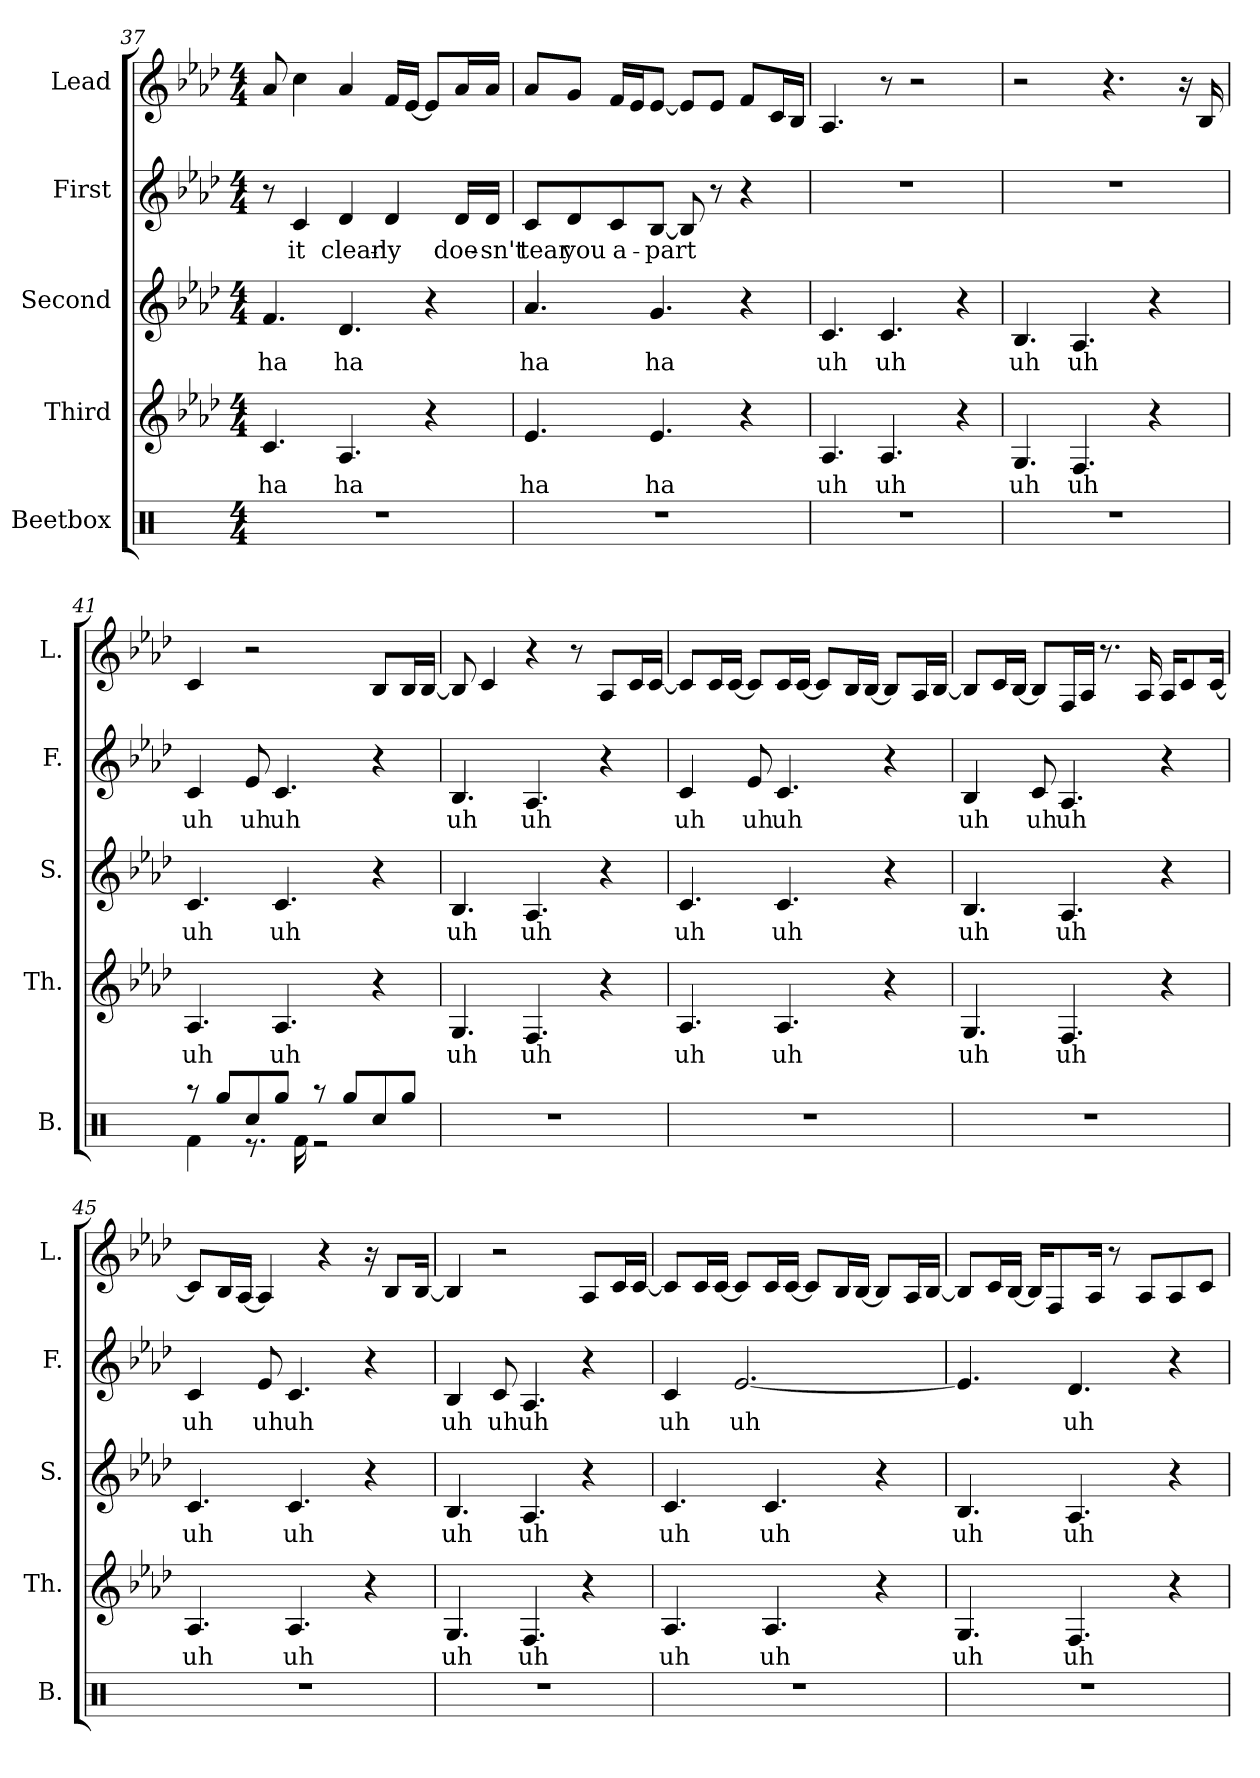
**kern	**kern	**text	**kern	**text	**kern	**text	**kern
*part5	*part4	*part4	*part3	*part3	*part2	*part2	*part1
*staff5	*staff4	*staff4	*staff3	*staff3	*staff2	*staff2	*staff1
*I"Beetbox	*I"Third	*	*I"Second	*	*I"First	*	*I"Lead
*I'B.	*I'Th.	*	*I'S.	*	*I'F.	*	*I'L.
!!LO:PB:g=z
*clefX	*clefG2	*	*clefG2	*	*clefG2	*	*clefG2
*k[]	*k[b-e-a-d-]	*	*k[b-e-a-d-]	*	*k[b-e-a-d-]	*	*k[b-e-a-d-]
*M4/4	*M4/4	*	*M4/4	*	*M4/4	*	*M4/4
=37	=37	=37	=37	=37	=37	=37	=37
1r	4.c/	ha	4.f/	ha	8r	.	8a-/
.	.	.	.	.	4c/	it	4cc\
.	4.A-/	ha	4.d-/	ha	4d-/	clear-	4a-/
.	.	.	.	.	4d-/	-ly	16f/LL
.	.	.	.	.	.	.	[16e-/JJ
.	4r	.	4r	.	.	.	8e-/L]
.	.	.	.	.	16d-/LL	doe-	16a-/L
.	.	.	.	.	16d-/JJ	-sn't	16a-/JJ
=38	=38	=38	=38	=38	=38	=38	=38
1r	4.e-/	ha	4.a-/	ha	8c/L	tear	8a-/L
.	.	.	.	.	8d-/	you	8g/J
.	.	.	.	.	8c/	a-	16f/LL
.	.	.	.	.	.	.	16e-/J
.	4.e-/	ha	4.g/	ha	[8B-/J	-part	[8e-/J
.	.	.	.	.	8B-/]	.	8e-/L]
.	.	.	.	.	8r	.	8e-/J
.	4r	.	4r	.	4r	.	8f/L
.	.	.	.	.	.	.	16c/L
.	.	.	.	.	.	.	16B-/JJ
=39	=39	=39	=39	=39	=39	=39	=39
1r	4.A-/	uh	4.c/	uh	1r	.	4.A-/
.	4.A-/	uh	4.c/	uh	.	.	8r
.	.	.	.	.	.	.	2r
.	4r	.	4r	.	.	.	.
=40	=40	=40	=40	=40	=40	=40	=40
1r	4.G/	uh	4.B-/	uh	1r	.	2r
.	4.F/	uh	4.A-/	uh	.	.	.
.	.	.	.	.	.	.	4.r
.	4r	.	4r	.	.	.	.
.	.	.	.	.	.	.	16r
.	.	.	.	.	.	.	16B-/
!!LO:LB:g=z
=41	=41	=41	=41	=41	=41	=41	=41
*^	*	*	*	*	*	*	*
8r	4Rf\	4.A-/	uh	4.c/	uh	4c/	uh	4c/
8Rgg/L	.	.	.	.	.	.	.	.
8Rcc/	8.r	.	.	.	.	8e-/	uh	2r
8Rgg/J	.	4.A-/	uh	4.c/	uh	4.c/	uh	.
.	16Rf\	.	.	.	.	.	.	.
8r	2r	.	.	.	.	.	.	.
8Rgg/L	.	.	.	.	.	.	.	.
8Rcc/	.	4r	.	4r	.	4r	.	8B-/L
8Rgg/J	.	.	.	.	.	.	.	16B-/L
.	.	.	.	.	.	.	.	[16B-/JJ
*v	*v	*	*	*	*	*	*	*
=42	=42	=42	=42	=42	=42	=42	=42
1r	4.G/	uh	4.B-/	uh	4.B-/	uh	8B-/]
.	.	.	.	.	.	.	4c/
.	4.F/	uh	4.A-/	uh	4.A-/	uh	4r
.	.	.	.	.	.	.	8r
.	4r	.	4r	.	4r	.	8A-/L
.	.	.	.	.	.	.	16c/L
.	.	.	.	.	.	.	[16c/JJ
=43	=43	=43	=43	=43	=43	=43	=43
1r	4.A-/	uh	4.c/	uh	4c/	uh	8c/L]
.	.	.	.	.	.	.	16c/L
.	.	.	.	.	.	.	[16c/JJ
.	.	.	.	.	8e-/	uh	8c/L]
.	4.A-/	uh	4.c/	uh	4.c/	uh	16c/L
.	.	.	.	.	.	.	[16c/JJ
.	.	.	.	.	.	.	8c/L]
.	.	.	.	.	.	.	16B-/L
.	.	.	.	.	.	.	[16B-/JJ
.	4r	.	4r	.	4r	.	8B-/L]
.	.	.	.	.	.	.	16A-/L
.	.	.	.	.	.	.	[16B-/JJ
!!LO:PB:g=z
=44	=44	=44	=44	=44	=44	=44	=44
1r	4.G/	uh	4.B-/	uh	4B-/	uh	8B-/L]
.	.	.	.	.	.	.	16c/L
.	.	.	.	.	.	.	[16B-/JJ
.	.	.	.	.	8c/	uh	8B-/L]
.	4.F/	uh	4.A-/	uh	4.A-/	uh	16F/L
.	.	.	.	.	.	.	16A-/JJ
.	.	.	.	.	.	.	8.r
.	.	.	.	.	.	.	16A-/
.	4r	.	4r	.	4r	.	16A-/KL
.	.	.	.	.	.	.	8c/
.	.	.	.	.	.	.	[16c/Jk
=45	=45	=45	=45	=45	=45	=45	=45
1r	4.A-/	uh	4.c/	uh	4c/	uh	8c/L]
.	.	.	.	.	.	.	16B-/L
.	.	.	.	.	.	.	[16A-/JJ
.	.	.	.	.	8e-/	uh	4A-/]
.	4.A-/	uh	4.c/	uh	4.c/	uh	.
.	.	.	.	.	.	.	4r
.	4r	.	4r	.	4r	.	16r
.	.	.	.	.	.	.	8B-/L
.	.	.	.	.	.	.	[16B-/Jk
=46	=46	=46	=46	=46	=46	=46	=46
1r	4.G/	uh	4.B-/	uh	4B-/	uh	4B-/]
.	.	.	.	.	8c/	uh	2r
.	4.F/	uh	4.A-/	uh	4.A-/	uh	.
.	4r	.	4r	.	4r	.	8A-/L
.	.	.	.	.	.	.	16c/L
.	.	.	.	.	.	.	[16c/JJ
!!LO:LB:g=z
=47	=47	=47	=47	=47	=47	=47	=47
1r	4.A-/	uh	4.c/	uh	4c/	uh	8c/L]
.	.	.	.	.	.	.	16c/L
.	.	.	.	.	.	.	[16c/JJ
.	.	.	.	.	[2.e-/	uh	8c/L]
.	4.A-/	uh	4.c/	uh	.	.	16c/L
.	.	.	.	.	.	.	[16c/JJ
.	.	.	.	.	.	.	8c/L]
.	.	.	.	.	.	.	16B-/L
.	.	.	.	.	.	.	[16B-/JJ
.	4r	.	4r	.	.	.	8B-/L]
.	.	.	.	.	.	.	16A-/L
.	.	.	.	.	.	.	[16B-/JJ
=48	=48	=48	=48	=48	=48	=48	=48
1r	4.G/	uh	4.B-/	uh	4.e-/]	.	8B-/L]
.	.	.	.	.	.	.	16c/L
.	.	.	.	.	.	.	[16B-/JJ
.	.	.	.	.	.	.	16B-/KL]
.	.	.	.	.	.	.	8F/
.	4.F/	uh	4.A-/	uh	4.d-/	uh	.
.	.	.	.	.	.	.	16A-/Jk
.	.	.	.	.	.	.	8r
.	.	.	.	.	.	.	8A-/L
.	4r	.	4r	.	4r	.	8A-/
.	.	.	.	.	.	.	8c/J
=	=	=	=	=	=	=	=
*-	*-	*-	*-	*-	*-	*-	*-
